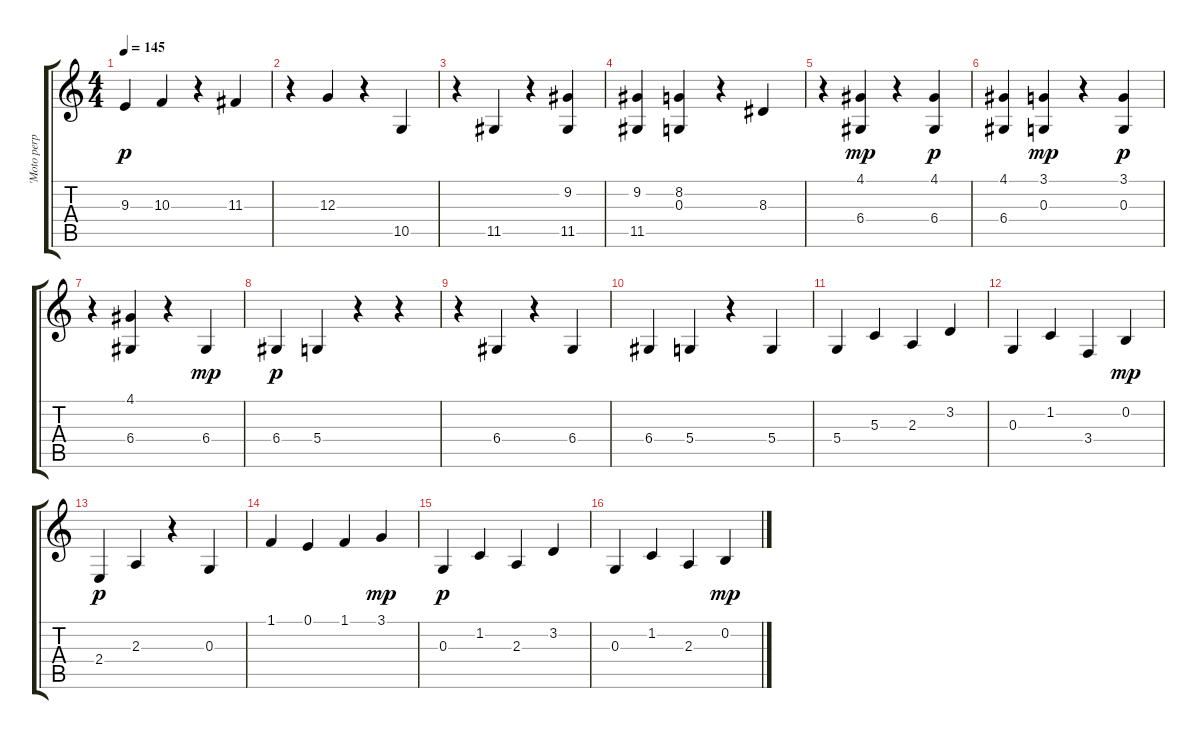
\track ("'Moto perpetuo'   (1830)" "'Moto perp") {instrument brightacousticpiano}
\staff {score tabs}
\tuning (E4 B3 G3 D3 A2 E2) {hide}
\ts (4 4)
\tempo 145
\clef g2
\ks c
9.3.4{dy p} 10.3.4 r.4 11.3.4 |
r.4 12.3.4 r.4 10.5.4 |
r.4 11.5.4 r.4 (9.2 11.5).4 |
(9.2 11.5).4 (8.2 0.3).4 r.4 8.3.4 |
r.4 (4.1 6.4).4{dy mp} r.4 (4.1 6.4).4{dy p} |
(4.1 6.4).4 (3.1 0.3).4{dy mp} r.4 (3.1 0.3).4{dy p} |
r.4 (4.1 6.4).4 r.4 6.4.4{dy mp} |
6.4.4{dy p} 5.4.4 r.4 r.4 |
r.4 6.4.4 r.4 6.4.4 |
6.4.4 5.4.4 r.4 5.4.4 |
5.4.4 5.3.4 2.3.4 3.2.4 |
0.3.4 1.2.4 3.4.4 0.2.4{dy mp} |
2.4.4{dy p} 2.3.4 r.4 0.3.4 |
1.1.4 0.1.4 1.1.4 3.1.4{dy mp} |
0.3.4{dy p} 1.2.4 2.3.4 3.2.4 |
0.3.4 1.2.4 2.3.4 0.2.4{dy mp}
